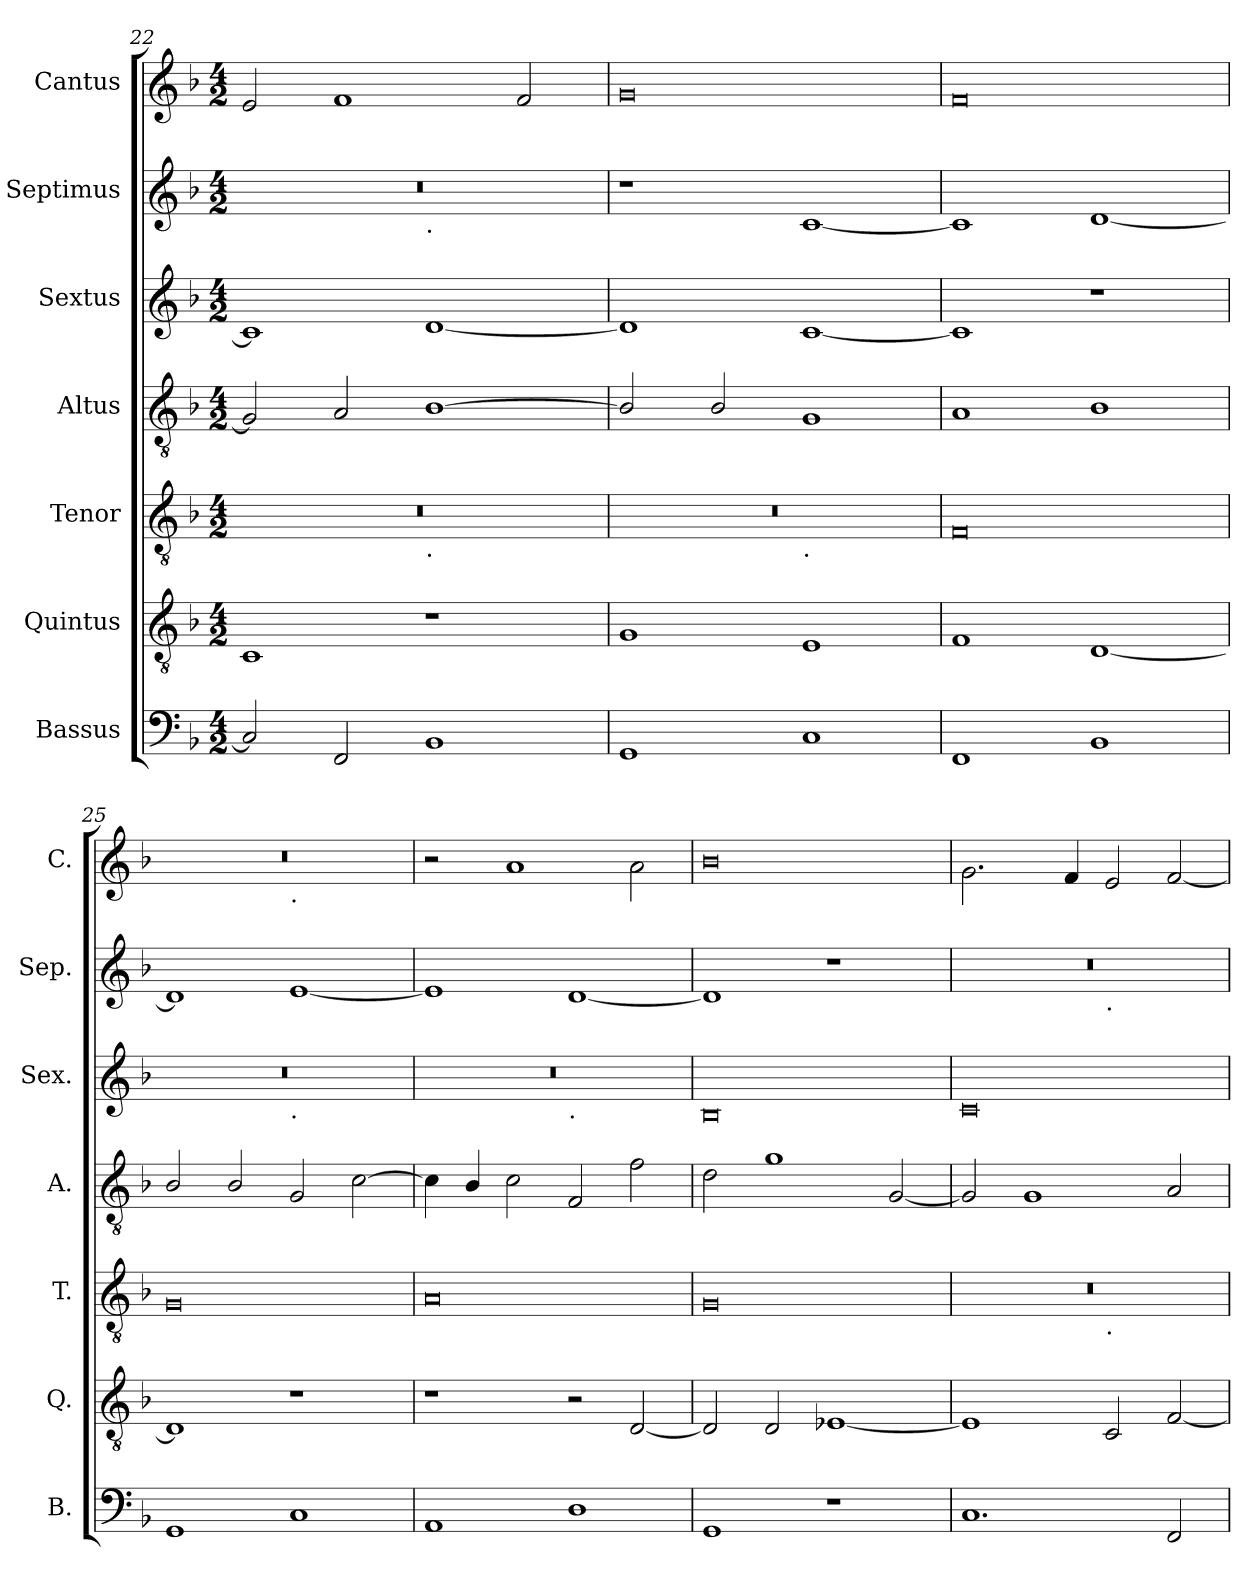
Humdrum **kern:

**kern	**kern	**kern	**kern	**kern	**kern	**kern
*part7	*part6	*part5	*part4	*part3	*part2	*part1
*staff7	*staff6	*staff5	*staff4	*staff3	*staff2	*staff1
*I"Bassus	*I"Quintus	*I"Tenor	*I"Altus	*I"Sextus	*I"Septimus	*I"Cantus
*I'B.	*I'Q.	*I'T.	*I'A.	*I'Sex.	*I'Sep.	*I'C.
*clefF4	*clefGv2	*clefGv2	*clefGv2	*clefG2	*clefG2	*clefG2
*k[b-]	*k[b-]	*k[b-]	*k[b-]	*k[b-]	*k[b-]	*k[b-]
*F:	*F:	*F:	*F:	*F:	*F:	*F:
*M4/2	*M4/2	*M4/2	*M4/2	*M4/2	*M4/2	*M4/2
=22	=22	=22	=22	=22	=22	=22
*	*	*^	*	*	*^	*
2C/]	1C	0r	1ryy	2G/]	1c]	0r	1ryy	2e/
2FF/	.	.	.	2A/	.	.	.	1f
!	!	!	!	!	!	!	!LO:TX:b:t=.	!
!	!	!	!LO:TX:b:t=.	!	!	!	!	!
1BB-	1r	.	1ryy	[1B-	[1d	.	1ryy	.
.	.	.	.	.	.	.	.	2f/
*	*	*	*	*	*	*v	*v	*
=23	=23	=23	=23	=23	=23	=23	=23
1GG	1G	0r	1ryy	2B-/]	1d]	1r	0g
.	.	.	.	2B-/	.	.	.
!	!	!	!LO:TX:b:t=.	!	!	!	!
1C	1E	.	1ryy	1G	[1c	[1c	.
*	*	*v	*v	*	*	*	*
=24	=24	=24	=24	=24	=24	=24
1FF	1F	0F	1A	1c]	1c]	0f
1BB-	[1D	.	1B-	1r	[1d	.
=25	=25	=25	=25	=25	=25	=25
*	*	*	*	*^	*	*^
1GG	1D]	0G	2B-/	0r	1ryy	1d]	0r	1ryy
.	.	.	2B-/	.	.	.	.	.
!	!	!	!	!	!	!	!	!LO:TX:b:t=.
!	!	!	!	!	!LO:TX:b:t=.	!	!	!
1C	1r	.	2G/	.	1ryy	[1e	.	1ryy
.	.	.	[2c\	.	.	.	.	.
*	*	*	*	*	*	*	*v	*v
!!LO:PB:g=z
=26	=26	=26	=26	=26	=26	=26	=26
1AA	1r	0A	4c\]	0r	1ryy	1e]	2r
.	.	.	4B-/	.	.	.	.
.	.	.	2c\	.	.	.	1a
!	!	!	!	!	!LO:TX:b:t=.	!	!
1D	2r	.	2F/	.	1ryy	[1d	.
.	[2D/	.	2f\	.	.	.	2a\
*	*	*	*	*v	*v	*	*
=27	=27	=27	=27	=27	=27	=27
1GG	2D/]	0G	2d\	0B-	1d]	0b-
.	2D/	.	1g	.	.	.
1r	[1E-X	.	.	.	1r	.
.	.	.	[2G/	.	.	.
=28	=28	=28	=28	=28	=28	=28
*	*	*^	*	*	*^	*
1.C	1E-]	0r	1ryy	2G/]	0c	0r	1ryy	2.g\
.	.	.	.	1G	.	.	.	.
.	.	.	.	.	.	.	.	4f/
!	!	!	!	!	!	!	!LO:TX:b:t=.	!
!	!	!	!LO:TX:b:t=.	!	!	!	!	!
.	2C/	.	1ryy	.	.	.	1ryy	2e/
2FF/	[2F/	.	.	2A/	.	.	.	[2f/
*	*	*v	*v	*	*	*v	*v	*
=	=	=	=	=	=	=
*-	*-	*-	*-	*-	*-	*-
